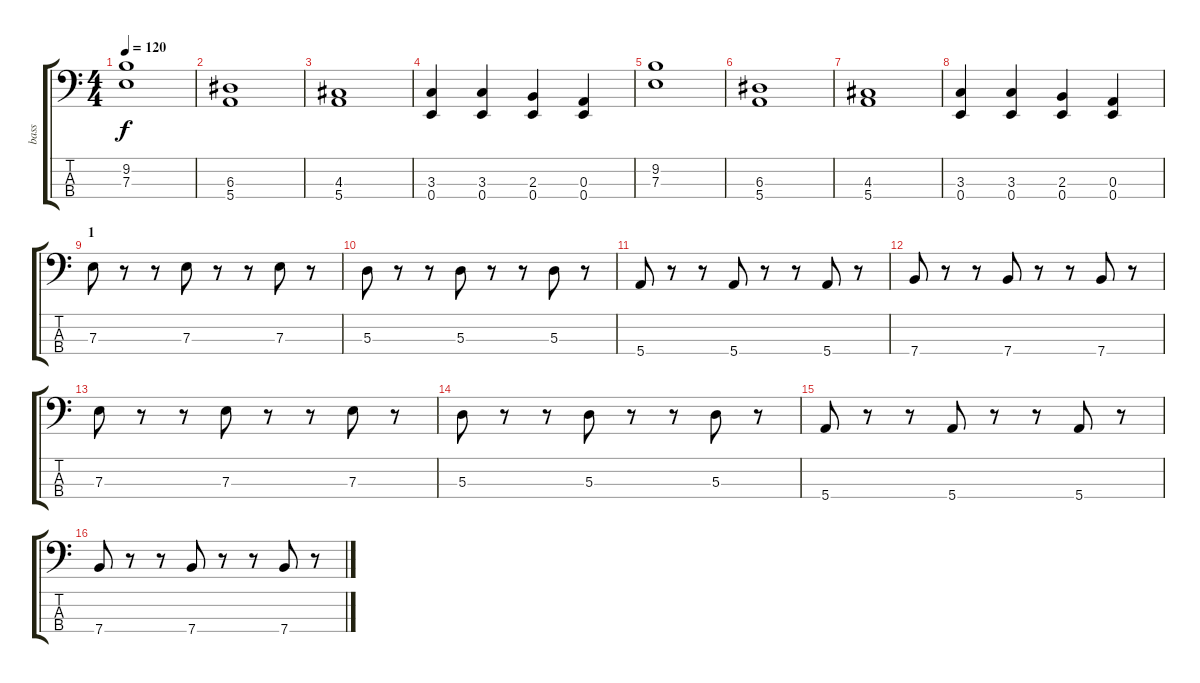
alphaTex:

\track ("bass" "bass") {instrument electricbassfinger}
\staff {score tabs}
\tuning (G2 D2 A1 E1) {hide}
\ts (4 4)
\tempo 120
\clef f4
\ks c
(9.2 7.3).1{dy f} |
(6.3 5.4).1 |
(4.3 5.4).1 |
(3.3 0.4).4 (3.3 0.4).4 (2.3 0.4).4 (0.3 0.4).4 |
(9.2 7.3).1 |
(6.3 5.4).1 |
(4.3 5.4).1 |
(3.3 0.4).4 (3.3 0.4).4 (2.3 0.4).4 (0.3 0.4).4 |
\section ("" "1")
7.3.8 r.8 r.8 7.3.8 r.8 r.8 7.3.8 r.8 |
5.3.8 r.8 r.8 5.3.8 r.8 r.8 5.3.8 r.8 |
5.4.8 r.8 r.8 5.4.8 r.8 r.8 5.4.8 r.8 |
7.4.8 r.8 r.8 7.4.8 r.8 r.8 7.4.8 r.8 |
7.3.8 r.8 r.8 7.3.8 r.8 r.8 7.3.8 r.8 |
5.3.8 r.8 r.8 5.3.8 r.8 r.8 5.3.8 r.8 |
5.4.8 r.8 r.8 5.4.8 r.8 r.8 5.4.8 r.8 |
7.4.8 r.8 r.8 7.4.8 r.8 r.8 7.4.8 r.8
